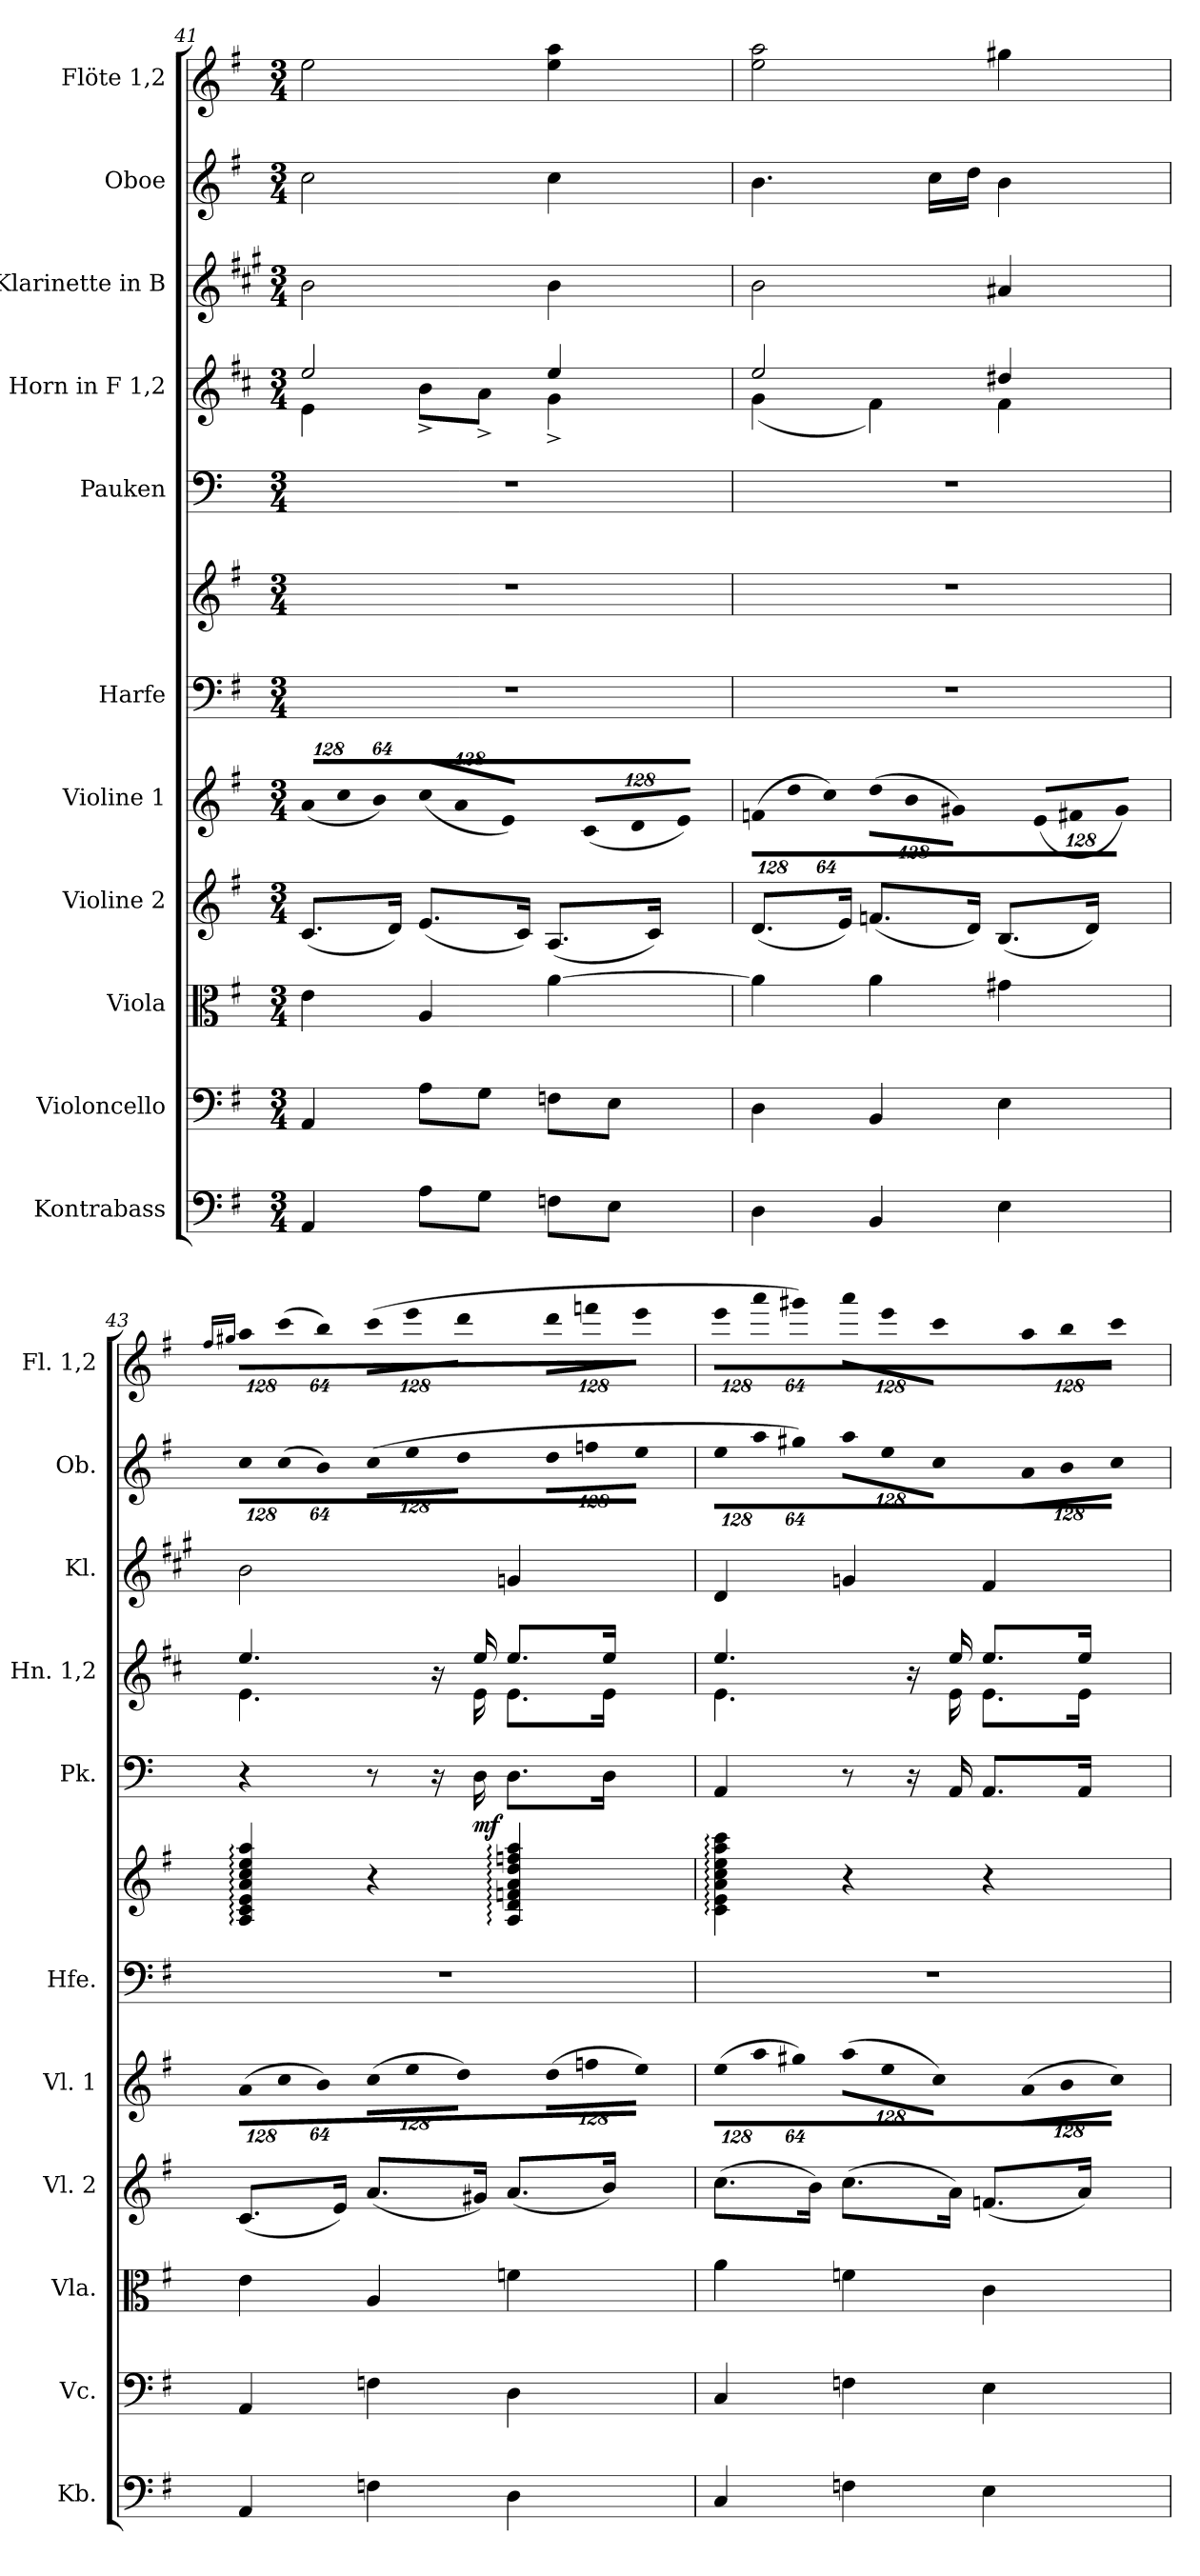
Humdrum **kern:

**kern	**kern	**kern	**kern	**kern	**kern	**kern	**kern	**dynam	**kern	**kern	**kern	**kern
*part11	*part10	*part9	*part8	*part7	*part6	*part6	*part5	*part5	*part4	*part3	*part2	*part1
*staff12	*staff11	*staff10	*staff9	*staff8	*staff7	*staff6	*staff5	*staff5	*staff4	*staff3	*staff2	*staff1
*I"Kontrabass	*I"Violoncello	*I"Viola	*I"Violine 2	*I"Violine 1	*I"Harfe	*	*I"Pauken	*	*I"Horn in F 1,2	*I"Klarinette in B	*I"Oboe	*I"Flöte 1,2
*I'Kb.	*I'Vc.	*I'Vla.	*I'Vl. 2	*I'Vl. 1	*I'Hfe.	*	*I'Pk.	*	*I'Hn. 1,2	*I'Kl.	*I'Ob.	*I'Fl. 1,2
*clefF4	*clefF4	*clefC3	*clefG2	*clefG2	*clefF4	*clefG2	*clefF4	*	*clefG2	*clefG2	*clefG2	*clefG2
*ITrd7c12	*	*	*	*	*	*	*	*	*ITrd4c7	*ITrd1c2	*	*
*k[f#]	*k[f#]	*k[f#]	*k[f#]	*k[f#]	*k[f#]	*k[f#]	*k[]	*	*k[f#]	*k[f#]	*k[f#]	*k[f#]
*G:	*G:	*G:	*G:	*G:	*G:	*G:	*C:	*	*G:	*G:	*G:	*G:
*M3/4	*M3/4	*M3/4	*M3/4	*M3/4	*M3/4	*M3/4	*M3/4	*	*M3/4	*M3/4	*M3/4	*M3/4
*	*	*	*	*Xbrackettup	*	*	*	*	*	*	*	*
=41	=41	=41	=41	=41	=41	=41	=41	=41	=41	=41	=41	=41
!	!	!	!	!LO:N:vis=8	!LO:N:vis=1	!LO:N:vis=1	!LO:N:vis=1	!	!	!	!	!
*	*	*	*	*	*	*	*	*	*^	*	*	*
4AAAi/	4AAi/	4ei\	(8.ci/L	(1024%85ai\L	2.r	2.r	2.r	.	2ai/	4Ai\	2ai\	2cci\	2eei\
!	!	!	!	!LO:N:vis=8	!	!	!	!	!	!	!	!	!
.	.	.	.	1024%85cci\	.	.	.	.	.	.	.	.	.
!	!	!	!	!LO:N:vis=8	!	!	!	!	!	!	!	!	!
.	.	.	.	512%43bi\J)	.	.	.	.	.	.	.	.	.
.	.	.	16di/Jk)	.	.	.	.	.	.	.	.	.	.
!	!	!	!	!LO:N:vis=8	!	!	!	!	!	!	!	!	!
8AAi\L	8Ai\L	4Ai/	(8.ei/L	(1024%85cci/L	.	.	.	.	.	8e^i\L	.	.	.
!	!	!	!	!LO:N:vis=8	!	!	!	!	!	!	!	!	!
.	.	.	.	1024%85ai/	.	.	.	.	.	.	.	.	.
8GGi\J	8Gi\J	.	.	.	.	.	.	.	.	8d^i\J	.	.	.
!	!	!	!	!LO:N:vis=8	!	!	!	!	!	!	!	!	!
.	.	.	.	512%43ei/J)	.	.	.	.	.	.	.	.	.
.	.	.	16ci/Jk)	.	.	.	.	.	.	.	.	.	.
!	!	!	!	!LO:N:vis=8	!	!	!	!	!	!	!	!	!
8FFni\L	8Fni\L	[4ai\	(8.Ai/L	(1024%85ci/L	.	.	.	.	4ai/	4c^i\	4ai\	4cci\	4eei\ 4aai
!	!	!	!	!LO:N:vis=8	!	!	!	!	!	!	!	!	!
.	.	.	.	1024%85di/	.	.	.	.	.	.	.	.	.
8EEi\J	8Ei\J	.	.	.	.	.	.	.	.	.	.	.	.
!	!	!	!	!LO:N:vis=8	!	!	!	!	!	!	!	!	!
.	.	.	.	512%43ei/J)	.	.	.	.	.	.	.	.	.
.	.	.	16ci/Jk)	.	.	.	.	.	.	.	.	.	.
=42	=42	=42	=42	=42	=42	=42	=42	=42	=42	=42	=42	=42	=42
!	!	!	!	!LO:N:vis=8	!LO:N:vis=1	!LO:N:vis=1	!LO:N:vis=1	!	!	!	!	!	!
4DDi\	4Di\	4ai\]	(8.di/L	(1024%85fni\L	2.r	2.r	2.r	.	2ai/	(4ci\	2ai\	4.bi\	2eei\ 2aai
!	!	!	!	!LO:N:vis=8	!	!	!	!	!	!	!	!	!
.	.	.	.	1024%85ddi\	.	.	.	.	.	.	.	.	.
!	!	!	!	!LO:N:vis=8	!	!	!	!	!	!	!	!	!
.	.	.	.	512%43cci\J)	.	.	.	.	.	.	.	.	.
.	.	.	16ei/Jk)	.	.	.	.	.	.	.	.	.	.
!	!	!	!	!LO:N:vis=8	!	!	!	!	!	!	!	!	!
4BBBi/	4BBi/	4ai\	(8.fni/L	(1024%85ddi\L	.	.	.	.	.	4Bi\)	.	.	.
!	!	!	!	!LO:N:vis=8	!	!	!	!	!	!	!	!	!
.	.	.	.	1024%85bi\	.	.	.	.	.	.	.	.	.
.	.	.	.	.	.	.	.	.	.	.	.	16cci\LL	.
!	!	!	!	!LO:N:vis=8	!	!	!	!	!	!	!	!	!
.	.	.	.	512%43g#Xi\J)	.	.	.	.	.	.	.	.	.
.	.	.	16di/Jk)	.	.	.	.	.	.	.	.	16ddi\JJ	.
!	!	!	!	!LO:N:vis=8	!	!	!	!	!	!	!	!	!
4EEi\	4Ei\	4g#Xi\	(8.Bi/L	(1024%85ei/L	.	.	.	.	4g#Xi/	4Bi\	4g#Xi/	4bi\	4gg#Xi\
!	!	!	!	!LO:N:vis=8	!	!	!	!	!	!	!	!	!
.	.	.	.	1024%85f#Xi/	.	.	.	.	.	.	.	.	.
!	!	!	!	!LO:N:vis=8	!	!	!	!	!	!	!	!	!
.	.	.	.	512%43g#i/J)	.	.	.	.	.	.	.	.	.
.	.	.	16di/Jk)	.	.	.	.	.	.	.	.	.	.
=43	=43	=43	=43	=43	=43	=43	=43	=43	=43	=43	=43	=43	=43
.	.	.	.	.	.	.	.	.	.	.	.	.	16qff#i/LL
.	.	.	.	.	.	.	.	.	.	.	.	.	16qgg#Xi/JJ
!	!	!	!	!LO:N:vis=8	!LO:N:vis=1	!	!	!	!	!	!	!	!
*	*	*	*	*	*	*	*	*	*	*	*	*Xbrackettup	*
!	!	!	!	!	!	!	!	!	!	!	!	!LO:N:vis=8	!
*	*	*	*	*	*	*	*	*	*	*	*	*	*Xbrackettup
!	!	!	!	!	!	!	!	!	!	!	!	!	!LO:N:vis=8
4AAAi/	4AAi/	4ei\	(8.ci/L	(1024%85ai\L	2.r	4Ai/: 4ci: 4ei: 4ai: 4cci: 4eei: 4aai:	4r	.	4.ai/	4.Ai\	2ai\	1024%85cci\L	1024%85aai\L
!	!	!	!	!LO:N:vis=8	!	!	!	!	!	!	!	!LO:N:vis=8	!LO:N:vis=8
.	.	.	.	1024%85cci\	.	.	.	.	.	.	.	(1024%85cci\	(1024%85ccci\
!	!	!	!	!LO:N:vis=8	!	!	!	!	!	!	!	!LO:N:vis=8	!LO:N:vis=8
.	.	.	.	512%43bi\J)	.	.	.	.	.	.	.	512%43bi\J)	512%43bbi\J)
.	.	.	16ei/Jk)	.	.	.	.	.	.	.	.	.	.
!	!	!	!	!LO:N:vis=8	!	!	!	!	!	!	!	!LO:N:vis=8	!LO:N:vis=8
4FFni\	4Fni\	4Ai/	(8.ai/L	(1024%85cci\L	.	4r	8r	.	.	.	.	(1024%85cci\L	(1024%85ccci\L
!	!	!	!	!LO:N:vis=8	!	!	!	!	!	!	!	!LO:N:vis=8	!LO:N:vis=8
.	.	.	.	1024%85eei\	.	.	.	.	.	.	.	1024%85eei\	1024%85eeei\
.	.	.	.	.	.	.	16r	.	16r	16ryy	.	.	.
!	!	!	!	!LO:N:vis=8	!	!	!	!	!	!	!	!LO:N:vis=8	!LO:N:vis=8
.	.	.	.	512%43ddi\J)	.	.	.	.	.	.	.	512%43ddi\J	512%43dddi\J
.	.	.	16g#Xi/Jk)	.	.	.	16Di\	mf	16ai/	16Ai\	.	.	.
!	!	!	!	!LO:N:vis=8	!	!	!	!	!	!	!	!LO:N:vis=8	!LO:N:vis=8
4DDi\	4Di\	4fni\	(8.ai/L	(1024%85ddi\L	.	4Ai/: 4di: 4fni: 4ai: 4ddi: 4ffni: 4aai:	8.Di\L	.	8.ai/L	8.Ai\L	4fni/	1024%85ddi\L	1024%85dddi\L
!	!	!	!	!LO:N:vis=8	!	!	!	!	!	!	!	!LO:N:vis=8	!LO:N:vis=8
.	.	.	.	1024%85ffni\	.	.	.	.	.	.	.	1024%85ffni\	1024%85fffni\
!	!	!	!	!LO:N:vis=8	!	!	!	!	!	!	!	!LO:N:vis=8	!LO:N:vis=8
.	.	.	.	512%43eei\J)	.	.	.	.	.	.	.	512%43eei\J	512%43eeei\J
.	.	.	16bi/Jk)	.	.	.	16Di\Jk	.	16ai/Jk	16Ai\Jk	.	.	.
=44	=44	=44	=44	=44	=44	=44	=44	=44	=44	=44	=44	=44	=44
!	!	!	!	!LO:N:vis=8	!LO:N:vis=1	!	!	!	!	!	!	!LO:N:vis=8	!LO:N:vis=8
4CCi/	4Ci/	4ai\	(8.cci\L	(1024%85eei\L	2.r	4ci\: 4ei: 4ai: 4cci: 4eei: 4aai: 4ccci:	4AAi/	.	4.ai/	4.Ai\	4ci/	1024%85eei\L	1024%85eeei\L
!	!	!	!	!LO:N:vis=8	!	!	!	!	!	!	!	!LO:N:vis=8	!LO:N:vis=8
.	.	.	.	1024%85aai\	.	.	.	.	.	.	.	1024%85aai\	1024%85aaai\
!	!	!	!	!LO:N:vis=8	!	!	!	!	!	!	!	!LO:N:vis=8	!LO:N:vis=8
.	.	.	.	512%43gg#Xi\J)	.	.	.	.	.	.	.	512%43gg#Xi\J)	512%43ggg#Xi\J)
.	.	.	16bi\Jk)	.	.	.	.	.	.	.	.	.	.
!	!	!	!	!LO:N:vis=8	!	!	!	!	!	!	!	!LO:N:vis=8	!LO:N:vis=8
4FFni\	4Fni\	4fni\	(8.cci\L	(1024%85aai\L	.	4r	8r	.	.	.	4fni/	1024%85aai\L	1024%85aaai\L
!	!	!	!	!LO:N:vis=8	!	!	!	!	!	!	!	!LO:N:vis=8	!LO:N:vis=8
.	.	.	.	1024%85eei\	.	.	.	.	.	.	.	1024%85eei\	1024%85eeei\
.	.	.	.	.	.	.	16r	.	16r	16ryy	.	.	.
!	!	!	!	!LO:N:vis=8	!	!	!	!	!	!	!	!LO:N:vis=8	!LO:N:vis=8
.	.	.	.	512%43cci\J)	.	.	.	.	.	.	.	512%43cci\J	512%43ccci\J
.	.	.	16ai\Jk)	.	.	.	16AAi/	.	16ai/	16Ai\	.	.	.
!	!	!	!	!LO:N:vis=8	!	!	!	!	!	!	!	!LO:N:vis=8	!LO:N:vis=8
4EEi\	4Ei\	4ci\	(8.fni/L	(1024%85ai\L	.	4r	8.AAi/L	.	8.ai/L	8.Ai\L	4ei/	1024%85ai\L	1024%85aai\L
!	!	!	!	!LO:N:vis=8	!	!	!	!	!	!	!	!LO:N:vis=8	!LO:N:vis=8
.	.	.	.	1024%85bi\	.	.	.	.	.	.	.	1024%85bi\	1024%85bbi\
!	!	!	!	!LO:N:vis=8	!	!	!	!	!	!	!	!LO:N:vis=8	!LO:N:vis=8
.	.	.	.	512%43cci\J)	.	.	.	.	.	.	.	512%43cci\J	512%43ccci\J
.	.	.	16ai/Jk)	.	.	.	16AAi/Jk	.	16ai/Jk	16Ai\Jk	.	.	.
*	*	*	*	*	*	*	*	*	*v	*v	*	*	*
=	=	=	=	=	=	=	=	=	=	=	=	=
*-	*-	*-	*-	*-	*-	*-	*-	*-	*-	*-	*-	*-
